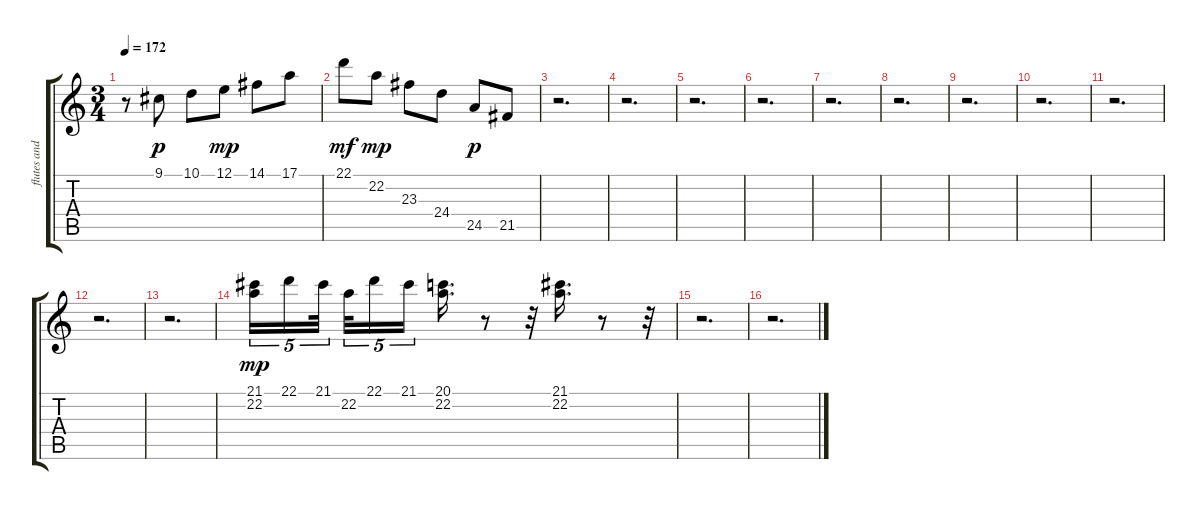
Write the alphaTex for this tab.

\track ("flutes and piccolo" "flutes and") {instrument flute}
\staff {score tabs}
\tuning (E4 B3 G3 D3 A2 E2) {hide}
\ts (3 4)
\tempo 172
\clef g2
\ks c
r.8{dy p} 9.1.8 10.1.8 12.1.8{dy mp} 14.1.8 17.1.8 |
22.1.8{dy mf} 22.2.8{dy mp} 23.3.8 24.4.8 24.5.8{dy p} 21.5.8 |
r.2{d} |
r.2{d} |
r.2{d} |
r.2{d} |
r.2{d} |
r.2{d} |
r.2{d} |
r.2{d} |
r.2{d} |
r.2{d} |
r.2{d} |
(21.1 22.2).16{tu (5 4) dy mp} 22.1.16{tu (5 4)} 21.1.32{tu (5 4) beam splitsecondary} 22.2.32{tu (5 4)} 22.1.16{tu (5 4)} 21.1.16{tu (5 4)} (20.1 22.2).16{d} r.8 r.32 (21.1 22.2).16{d} r.8 r.32 |
r.2{d} |
r.2{d}
